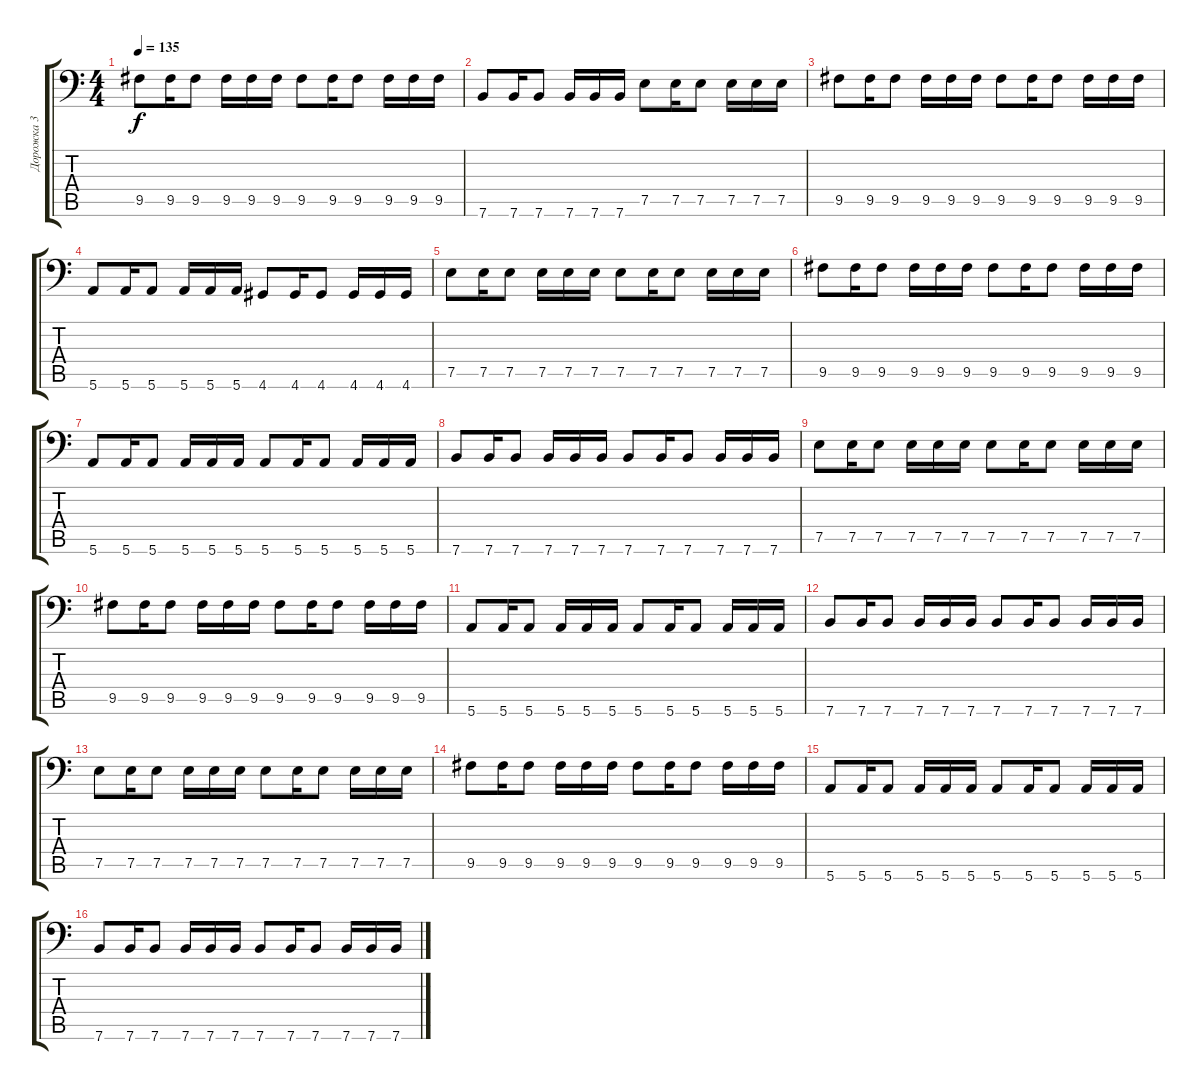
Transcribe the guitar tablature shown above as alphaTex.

\track ("Дорожка 3" "Дорожка 3") {instrument acousticbass}
\staff {score tabs}
\tuning (E3 B2 G2 D2 A1 E1) {hide}
\ts (4 4)
\tempo 135
\clef f4
\ks c
9.5.8{dy f} 9.5.16 9.5.8 9.5.16 9.5.16 9.5.16 9.5.8 9.5.16 9.5.8 9.5.16 9.5.16 9.5.16 |
7.6.8 7.6.16 7.6.8 7.6.16 7.6.16 7.6.16 7.5.8 7.5.16 7.5.8 7.5.16 7.5.16 7.5.16 |
9.5.8 9.5.16 9.5.8 9.5.16 9.5.16 9.5.16 9.5.8 9.5.16 9.5.8 9.5.16 9.5.16 9.5.16 |
5.6.8 5.6.16 5.6.8 5.6.16 5.6.16 5.6.16 4.6.8 4.6.16 4.6.8 4.6.16 4.6.16 4.6.16 |
7.5.8 7.5.16 7.5.8 7.5.16 7.5.16 7.5.16 7.5.8 7.5.16 7.5.8 7.5.16 7.5.16 7.5.16 |
9.5.8 9.5.16 9.5.8 9.5.16 9.5.16 9.5.16 9.5.8 9.5.16 9.5.8 9.5.16 9.5.16 9.5.16 |
5.6.8 5.6.16 5.6.8 5.6.16 5.6.16 5.6.16 5.6.8 5.6.16 5.6.8 5.6.16 5.6.16 5.6.16 |
7.6.8 7.6.16 7.6.8 7.6.16 7.6.16 7.6.16 7.6.8 7.6.16 7.6.8 7.6.16 7.6.16 7.6.16 |
7.5.8 7.5.16 7.5.8 7.5.16 7.5.16 7.5.16 7.5.8 7.5.16 7.5.8 7.5.16 7.5.16 7.5.16 |
9.5.8 9.5.16 9.5.8 9.5.16 9.5.16 9.5.16 9.5.8 9.5.16 9.5.8 9.5.16 9.5.16 9.5.16 |
5.6.8 5.6.16 5.6.8 5.6.16 5.6.16 5.6.16 5.6.8 5.6.16 5.6.8 5.6.16 5.6.16 5.6.16 |
7.6.8 7.6.16 7.6.8 7.6.16 7.6.16 7.6.16 7.6.8 7.6.16 7.6.8 7.6.16 7.6.16 7.6.16 |
7.5.8 7.5.16 7.5.8 7.5.16 7.5.16 7.5.16 7.5.8 7.5.16 7.5.8 7.5.16 7.5.16 7.5.16 |
9.5.8 9.5.16 9.5.8 9.5.16 9.5.16 9.5.16 9.5.8 9.5.16 9.5.8 9.5.16 9.5.16 9.5.16 |
5.6.8 5.6.16 5.6.8 5.6.16 5.6.16 5.6.16 5.6.8 5.6.16 5.6.8 5.6.16 5.6.16 5.6.16 |
7.6.8 7.6.16 7.6.8 7.6.16 7.6.16 7.6.16 7.6.8 7.6.16 7.6.8 7.6.16 7.6.16 7.6.16
